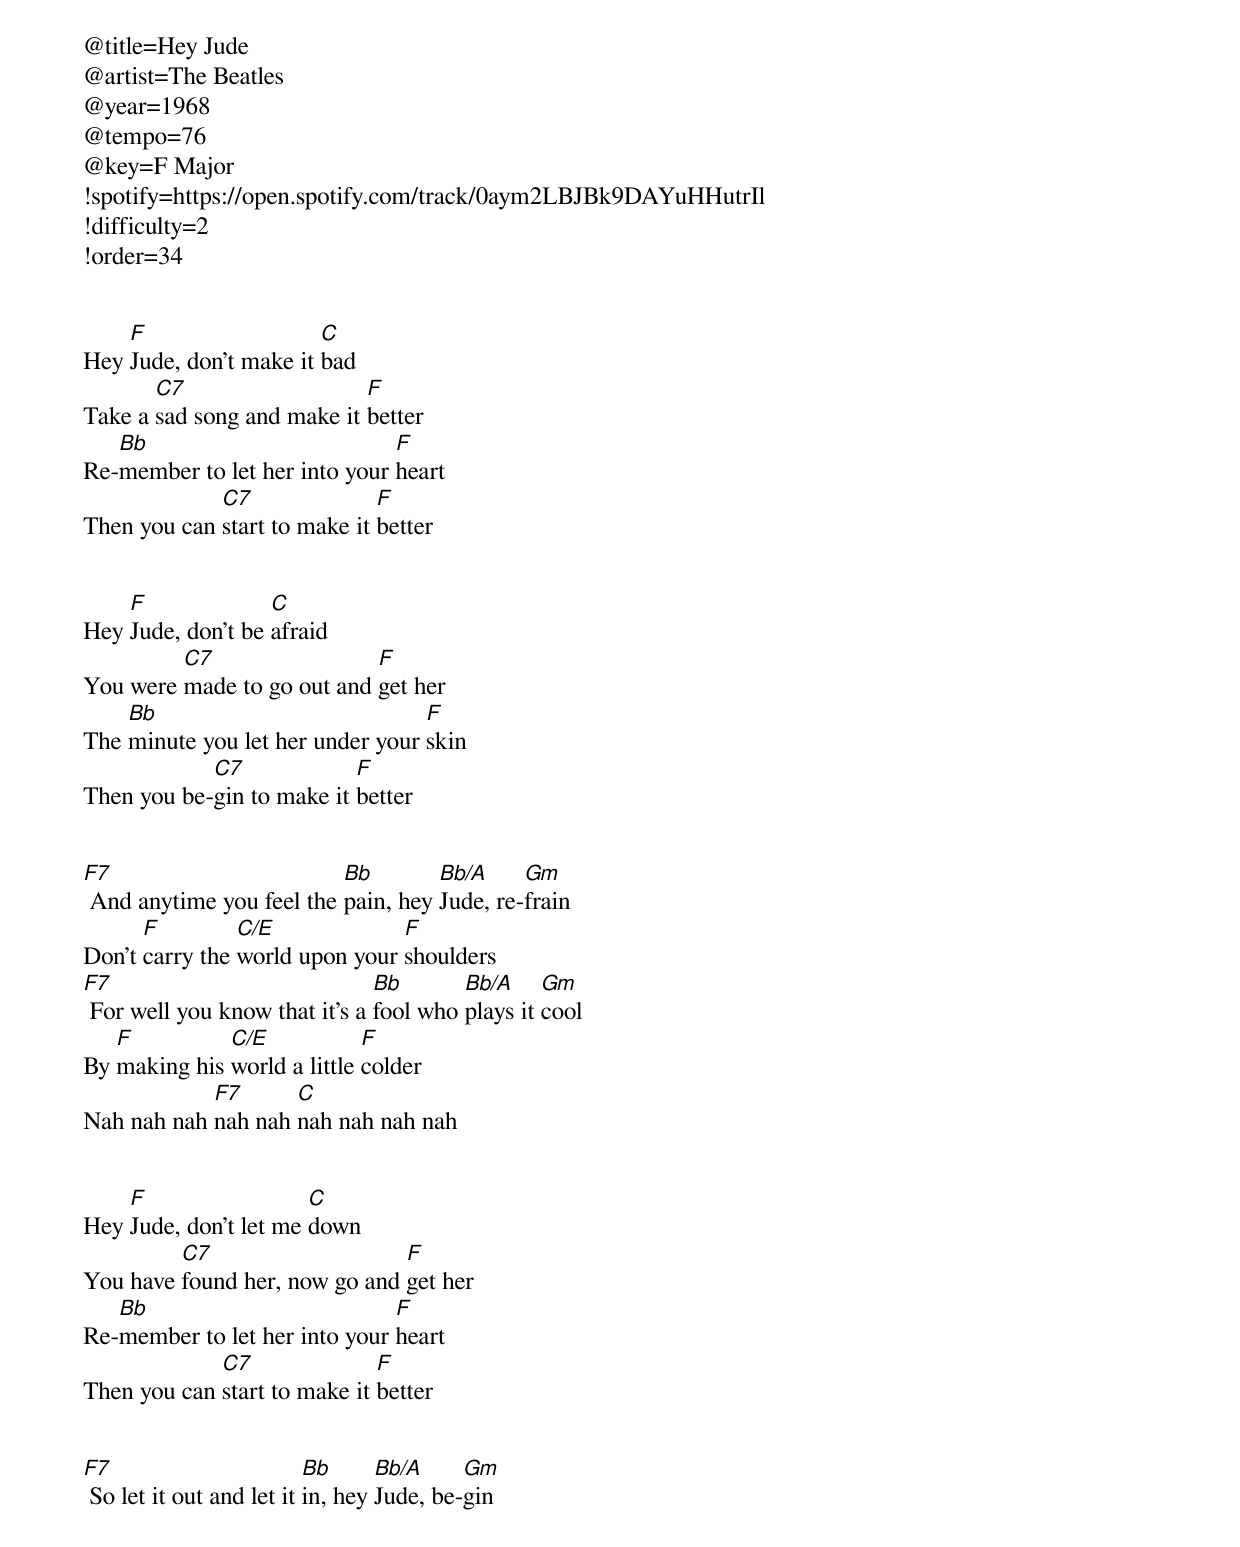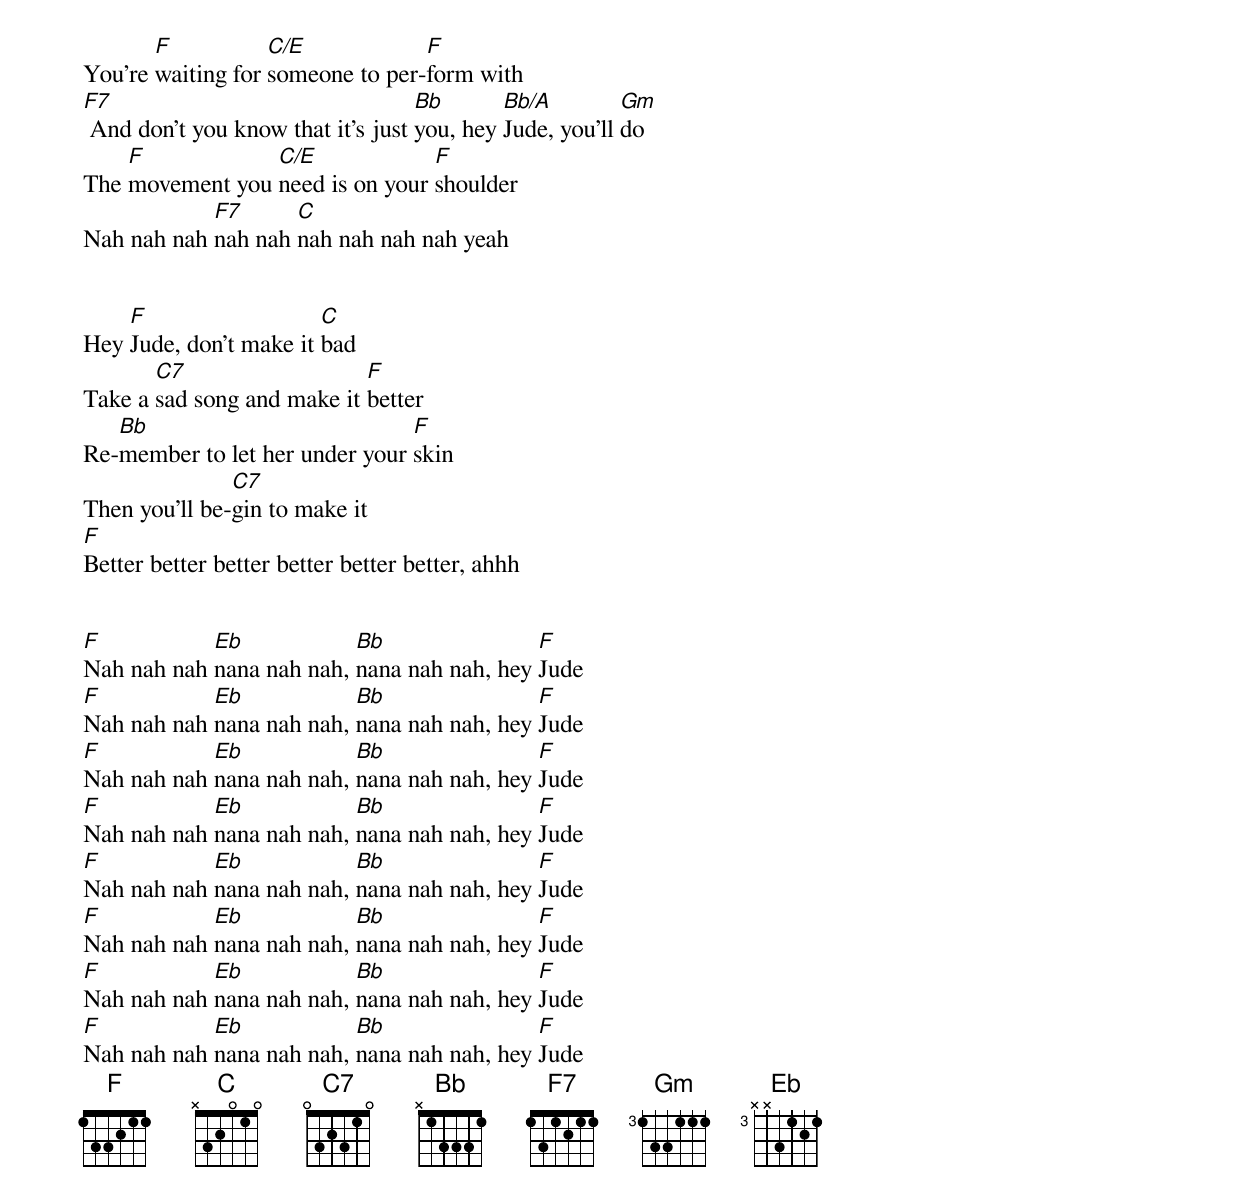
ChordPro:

@title=Hey Jude
@artist=The Beatles
@year=1968
@tempo=76
@key=F Major
!spotify=https://open.spotify.com/track/0aym2LBJBk9DAYuHHutrIl
!difficulty=2
!order=34


Hey [F]Jude, don't make it [C]bad
Take a [C7]sad song and make it [F]better
Re-[Bb]member to let her into your [F]heart
Then you can [C7]start to make it [F]better


Hey [F]Jude, don't be [C]afraid
You were [C7]made to go out and [F]get her
The [Bb]minute you let her under your [F]skin
Then you be-[C7]gin to make it [F]better


[F7] And anytime you feel the [Bb]pain, hey [Bb/A]Jude, re-[Gm]frain
Don't [F]carry the [C/E]world upon your [F]shoulders
[F7] For well you know that it's a [Bb]fool who [Bb/A]plays it [Gm]cool
By [F]making his [C/E]world a little [F]colder
Nah nah nah [F7]nah nah [C]nah nah nah nah


Hey [F]Jude, don't let me [C]down
You have [C7]found her, now go and [F]get her
Re-[Bb]member to let her into your [F]heart
Then you can [C7]start to make it [F]better


[F7] So let it out and let it [Bb]in, hey [Bb/A]Jude, be-[Gm]gin
You're [F]waiting for [C/E]someone to per-[F]form with
[F7] And don't you know that it's just [Bb]you, hey [Bb/A]Jude, you'll [Gm]do
The [F]movement you [C/E]need is on your [F]shoulder
Nah nah nah [F7]nah nah [C]nah nah nah nah yeah


Hey [F]Jude, don't make it [C]bad
Take a [C7]sad song and make it [F]better
Re-[Bb]member to let her under your [F]skin
Then you'll be-[C7]gin to make it
[F]Better better better better better better, ahhh


[F]Nah nah nah [Eb]nana nah nah, [Bb]nana nah nah, hey [F]Jude
[F]Nah nah nah [Eb]nana nah nah, [Bb]nana nah nah, hey [F]Jude
[F]Nah nah nah [Eb]nana nah nah, [Bb]nana nah nah, hey [F]Jude
[F]Nah nah nah [Eb]nana nah nah, [Bb]nana nah nah, hey [F]Jude
[F]Nah nah nah [Eb]nana nah nah, [Bb]nana nah nah, hey [F]Jude
[F]Nah nah nah [Eb]nana nah nah, [Bb]nana nah nah, hey [F]Jude
[F]Nah nah nah [Eb]nana nah nah, [Bb]nana nah nah, hey [F]Jude
[F]Nah nah nah [Eb]nana nah nah, [Bb]nana nah nah, hey [F]Jude
